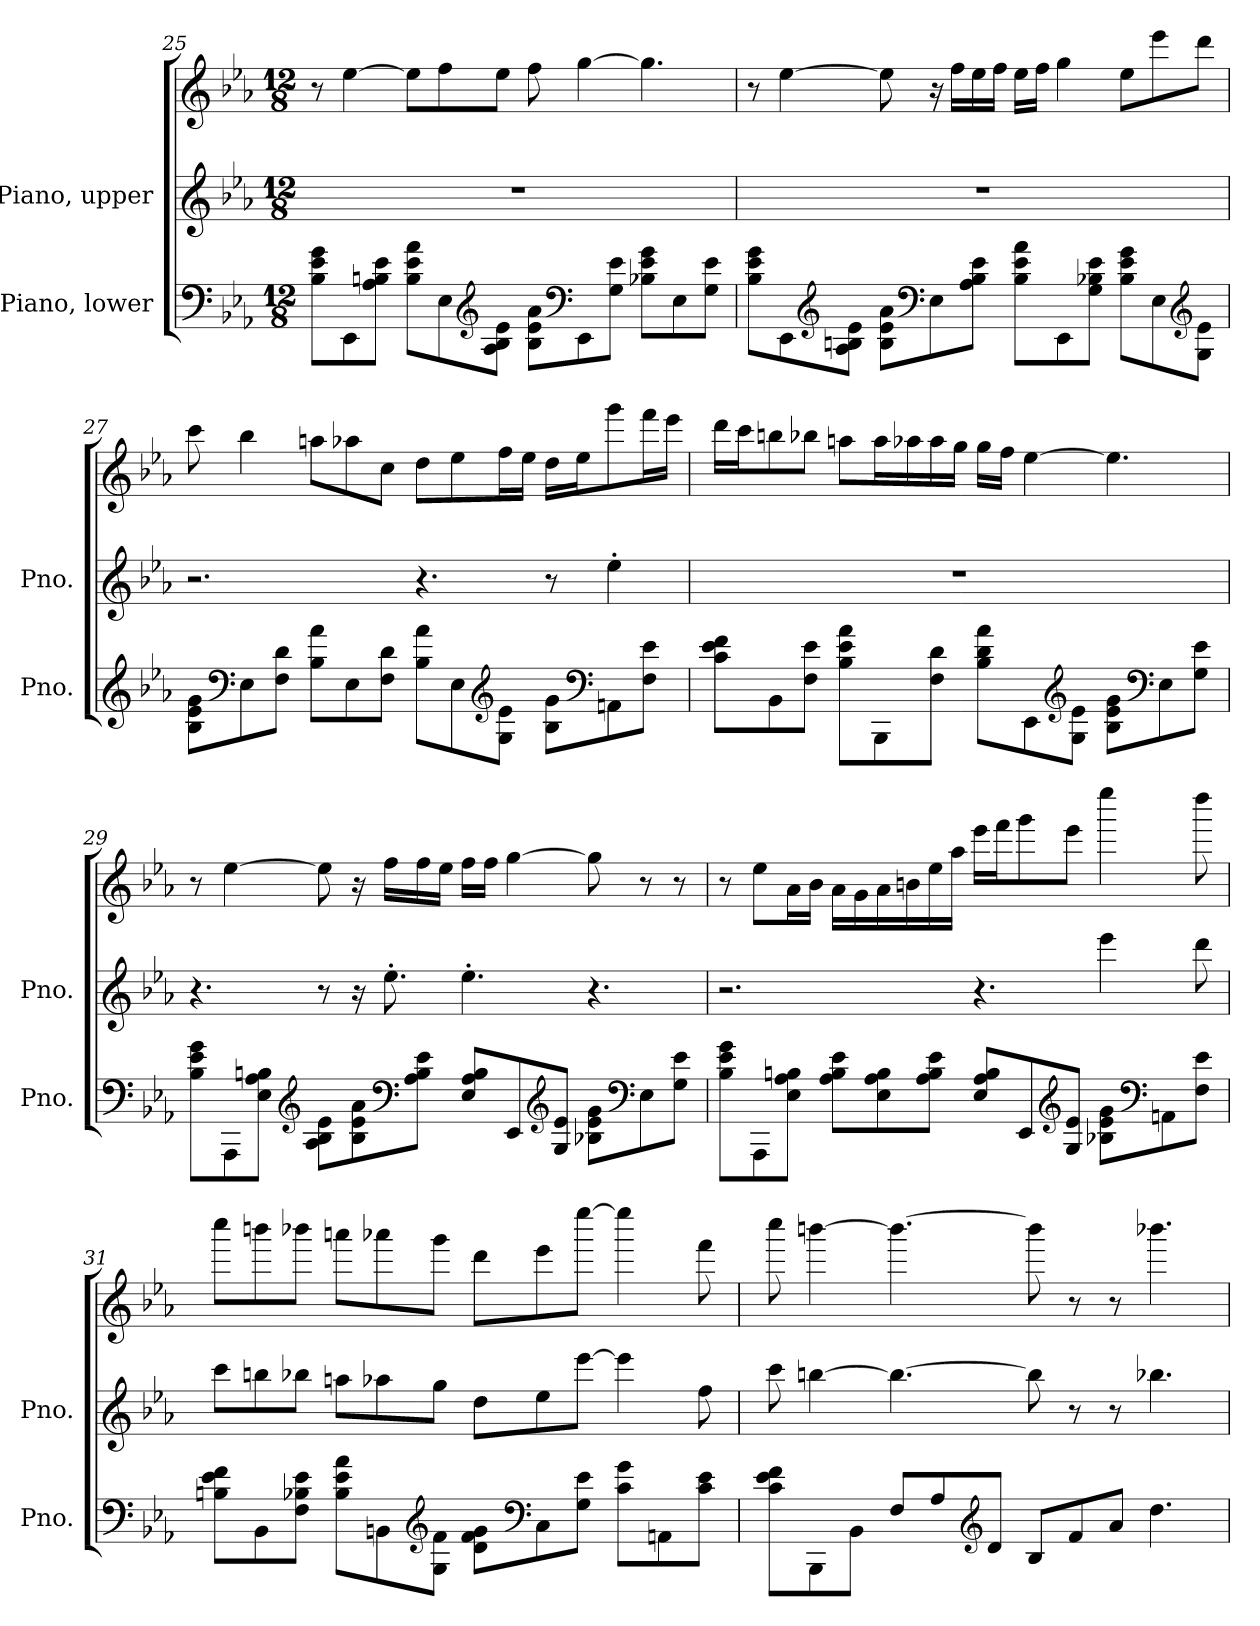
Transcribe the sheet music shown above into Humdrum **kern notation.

**kern	**kern	**kern
*part2	*part1	*part1
*staff3	*staff2	*staff1
*I"Piano, lower	*I"Piano, upper	*
*I'Pno.	*I'Pno.	*
!!LO:PB:g=z
*clefF4	*clefG2	*clefG2
*k[b-e-a-]	*k[b-e-a-]	*k[b-e-a-]
*M12/8	*M12/8	*M12/8
=25	=25	=25
8B-\ 8e-\ 8g\L	1.r	8r
8EE-\	.	[4ee-\
8A-\ 8Bn\ 8e-\J	.	.
8B\ 8e-\ 8a-\L	.	8ee-\L]
8E-\	.	8ff\
*clefG2	*	*
8A-\ 8B\ 8e-\J	.	8ee-\J
8B\ 8e-\ 8a-\L	.	8ff\
*clefF4	*	*
8EE-\	.	[4gg\
8G\ 8e-\J	.	.
8B-X\ 8e-\ 8g\L	.	4.gg\]
8E-\	.	.
8G\ 8e-\J	.	.
=26	=26	=26
8B-\ 8e-\ 8g\L	1.r	8r
8EE-\	.	[4ee-\
*clefG2	*	*
8A-\ 8Bn\ 8e-\J	.	.
8B\ 8e-\ 8a-\L	.	8ee-\]
*clefF4	*	*
8E-\	.	16r
.	.	16ff\LL
8A-\ 8B\ 8e-\J	.	16ee-\
.	.	16ff\JJ
8B\ 8e-\ 8a-\L	.	16ee-\LL
.	.	16ff\JJ
8EE-\	.	4gg\
8G\ 8B-X\ 8e-\J	.	.
8B-\ 8e-\ 8g\L	.	8ee-\L
8E-\	.	8eee-\
*clefG2	*	*
8G\ 8e-\J	.	8ddd\J
!!LO:LB:g=z
=27	=27	=27
8B-\ 8e-\ 8g\L	2.r	8ccc\
*clefF4	*	*
8E-\	.	4bb-\
8F\ 8d\J	.	.
8B-\ 8a-\L	.	8aan\L
8E-\	.	8aa-X\
8F\ 8d\J	.	8cc\J
8B-\ 8a-\L	4.r	8dd\L
8E-\	.	8ee-\
*clefG2	*	*
8G\ 8e-\J	.	16ff\L
.	.	16ee-\JJ
8B-\ 8g\L	8r	16dd\LL
.	.	16ee-\J
*clefF4	*	*
8AAn\	4ee-'\	8ggg\
8F\ 8e-\J	.	16fff\L
.	.	16eee-\JJ
!!LO:LB:g=z
=28	=28	=28
8c\ 8e-\ 8f\L	1.r	16ddd\LL
.	.	16ccc\J
8BB-\	.	8bbn\
8F\ 8e-\J	.	8bb-X\J
8B-\ 8e-\ 8a-\L	.	8aan\L
8BBB-\	.	16aa\L
.	.	16aa-X\
8F\ 8d\J	.	16aa-\
.	.	16gg\JJ
8B-\ 8d\ 8a-\L	.	16gg\LL
.	.	16ff\JJ
8EE-\	.	[4ee-\
*clefG2	*	*
8G\ 8e-\J	.	.
8B-\ 8e-\ 8g\L	.	4.ee-\]
*clefF4	*	*
8E-\	.	.
8G\ 8e-\J	.	.
!!LO:LB:g=z
=29	=29	=29
8B-\ 8e-\ 8g\L	4.r	8r
8AAA-\	.	[4ee-\
8E-\ 8A-\ 8Bn\J	.	.
*clefG2	*	*
8A-\ 8B\ 8e-\L	8r	8ee-\]
8B\ 8e-\ 8a-\	16r	16r
.	8.ee-'\	16ff\LL
*clefF4	*	*
8A-\ 8B\ 8e-\J	.	16ff\
.	.	16ee-\JJ
8E-/ 8A-/ 8B/L	4.ee-'\	16ff\LL
.	.	16ff\JJ
8EE-/	.	[4gg\
*clefG2	*	*
8G/ 8e-/J	.	.
8B-X\ 8e-\ 8g\L	4.r	8gg\]
*clefF4	*	*
8E-\	.	8r
8G\ 8e-\J	.	8r
!!LO:PB:g=z
=30	=30	=30
8B-\ 8e-\ 8g\L	2.r	8r
8AAA-\	.	8ee-\L
8E-\ 8A-\ 8Bn\J	.	16a-\L
.	.	16b-\JJ
8A-\ 8B\ 8e-\L	.	16a-\LL
.	.	16g\
8E-\ 8A-\ 8B\	.	16a-\
.	.	16bn\
8A-\ 8B\ 8e-\J	.	16ee-\
.	.	16aa-\JJ
8E-/ 8A-/ 8B/L	4.r	16eee-\LL
.	.	16fff\J
8EE-/	.	8ggg\
*clefG2	*	*
8G/ 8e-/J	.	8eee-\J
8B-X\ 8e-\ 8g\L	4eee-\	4eeee-\
*clefF4	*	*
8AAn\	.	.
8F\ 8e-\J	8ddd\	8dddd\
!!LO:LB:g=z
=31	=31	=31
8Bn\ 8e-\ 8f\L	8ccc\L	8cccc\L
8BB-\	8bbn\	8bbbn\
8F\ 8B-X\ 8e-\J	8bb-X\J	8bbb-X\J
8B-\ 8e-\ 8a-\L	8aan\L	8aaan\L
8BBn\	8aa-X\	8aaa-X\
*clefG2	*	*
8G\ 8f\J	8gg\J	8ggg\J
8d\ 8f\ 8g\L	8dd\L	8ddd\L
*clefF4	*	*
8C\	8ee-\	8eee-\
8G\ 8e-\J	[8eee-\J	[8eeee-\J
8c\ 8g\L	4eee-\]	4eeee-\]
8AAn\	.	.
8c\ 8e-\J	8ff\	8fff\
=32	=32	=32
8c\ 8e-\ 8f\L	8ccc\	8cccc\
8BBB-\	[4bbn\	[4bbbn\
8BB-\J	.	.
8F/L	4.bb\_	4.bbb\_
8A-/	.	.
*clefG2	*	*
8d/J	.	.
8B-/L	8bb\]	8bbb\]
8f/	8r	8r
8a-/J	8r	8r
4.dd\	4.bb-X\	4.bbb-X\
=	=	=
*-	*-	*-
